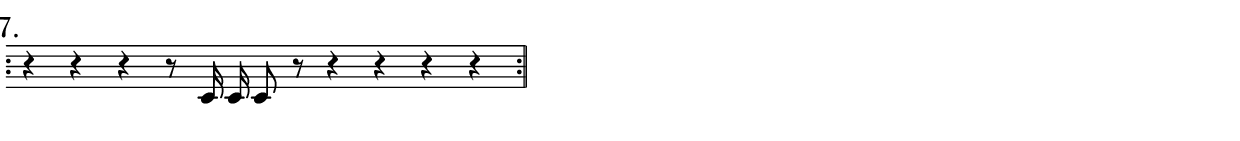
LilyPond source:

\version "2.19.80"


phrase = \relative c' {

  \mark "7." 
  \cadenzaOn
  r4 r r r8
  c16 c c8
  r8 r4 r r r

}

\score {
  \defineBarLine ":" #'("" ":" "")
  \new Staff = "phrase" {
    \bar ":"
    \phrase
    \set Score.repeatCommands = #'(end-repeat)
  }
  \layout {
    \context { \Staff
      \override Clef #'stencil = ##f
      \remove Time_signature_engraver
      \override BarLine.hair-thickness = #-1
      \override BarLine.thick-thickness = #-1
    }
  }
}
\header { tagline = "" }
\paper {
  top-margin = 1
  bottom-margin = 1
  left-margin = 1
  right-margin = 1
  indent = 0
}

